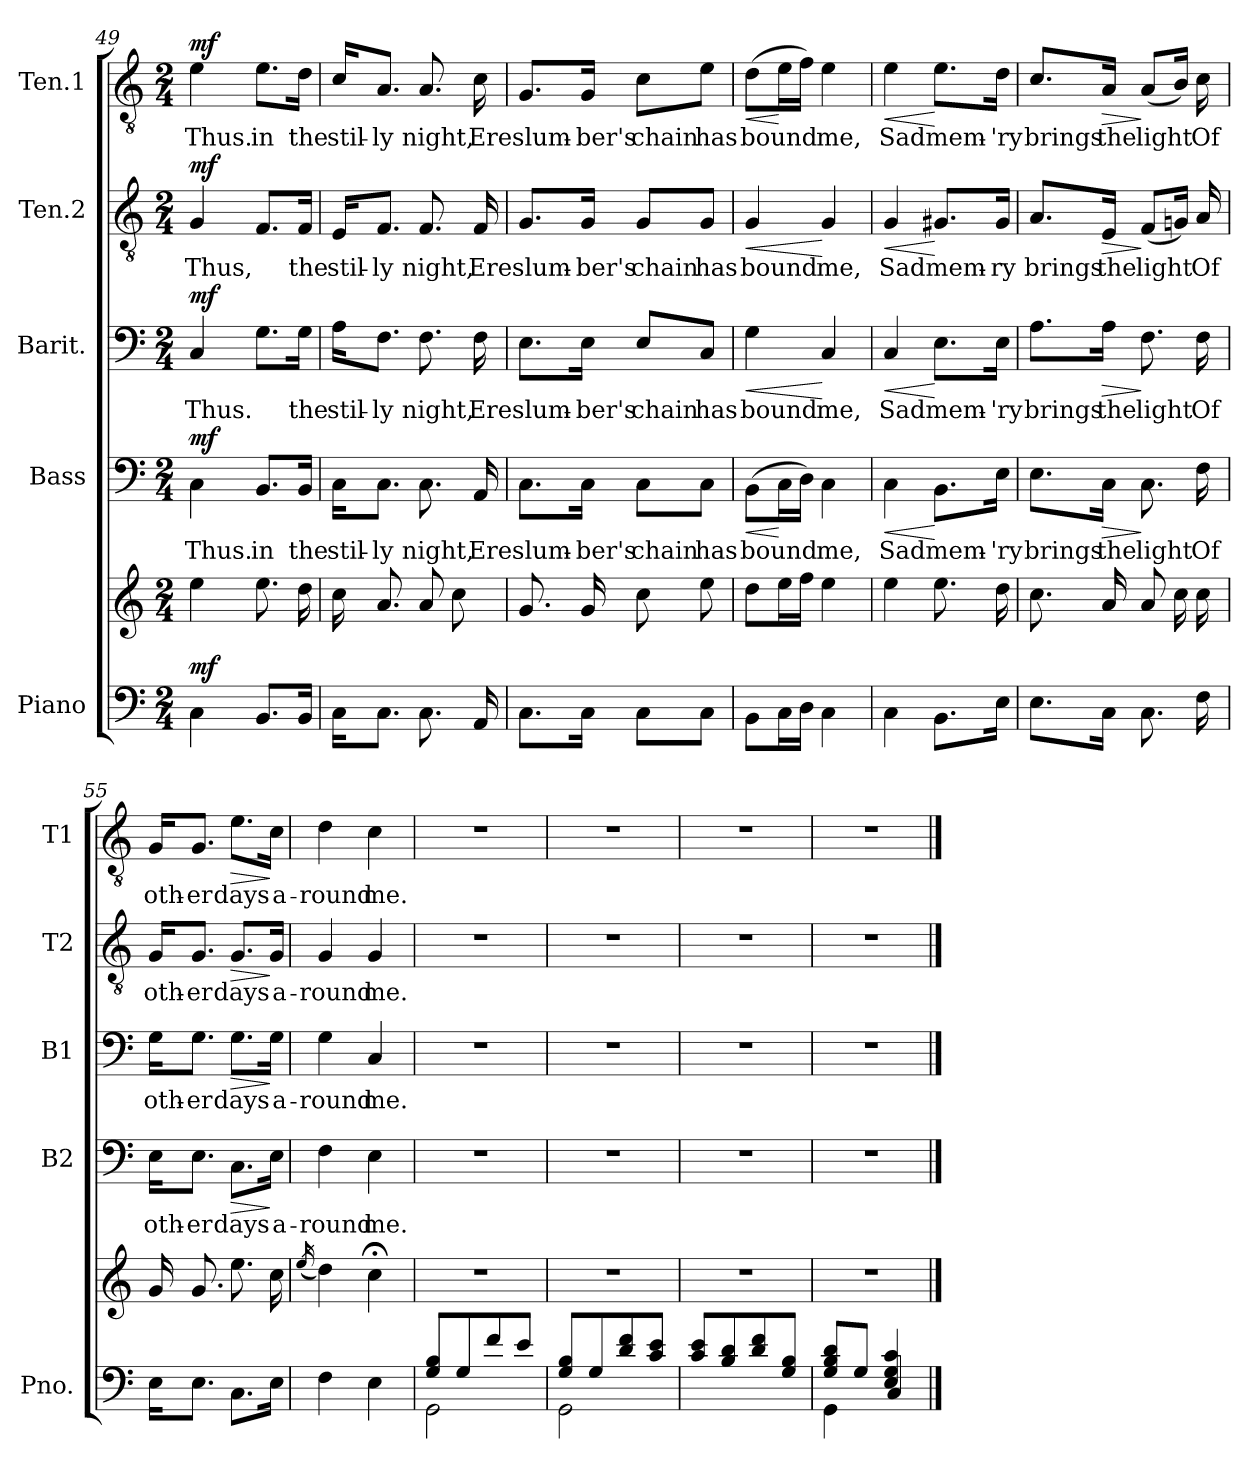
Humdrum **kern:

**kern	**kern	**dynam	**kern	**text	**dynam	**kern	**text	**dynam	**kern	**text	**dynam	**kern	**text	**dynam
*part5	*part5	*part5	*part4	*part4	*part4	*part3	*part3	*part3	*part2	*part2	*part2	*part1	*part1	*part1
*staff6	*staff5	*staff5/6	*staff4	*staff4	*staff4	*staff3	*staff3	*staff3	*staff2	*staff2	*staff2	*staff1	*staff1	*staff1
*I"Piano	*	*	*I"Bass	*	*	*I"Barit.	*	*	*I"Ten.2	*	*	*I"Ten.1	*	*
*I'Pno.	*	*	*I'B2	*	*	*I'B1	*	*	*I'T2	*	*	*I'T1	*	*
*clefF4	*clefG2	*	*clefF4	*	*	*clefF4	*	*	*clefGv2	*	*	*clefGv2	*	*
*k[]	*k[]	*	*k[]	*	*	*k[]	*	*	*k[]	*	*	*k[]	*	*
*M2/4	*M2/4	*	*M2/4	*	*	*M2/4	*	*	*M2/4	*	*	*M2/4	*	*
=49	=49	=49	=49	=49	=49	=49	=49	=49	=49	=49	=49	=49	=49	=49
!	!	!LO:DY:a=2	!	!LO:LY:b	!LO:DY:a	!	!LO:LY:b	!LO:DY:a	!	!LO:LY:b	!LO:DY:a	!	!LO:LY:b	!LO:DY:a
4C\	4ee\	mf	4C\	Thus.	mf	4C/	Thus.	mf	4G/	Thus,	mf	4e\	Thus.	mf
!	!	!	!	!LO:LY:b	!	!	!	!	!	!	!	!	!LO:LY:b	!
8.BB/L	8.ee\	.	8.BB/L	in	.	8.G\L	.	.	8.F/L	.	.	8.e\L	in	.
!	!	!	!	!LO:LY:b	!	!	!LO:LY:b	!	!	!LO:LY:b	!	!	!LO:LY:b	!
16BB/Jk	16dd\	.	16BB/Jk	the	.	16G\Jk	the	.	16F/Jk	the	.	16d\Jk	the	.
=50	=50	=50	=50	=50	=50	=50	=50	=50	=50	=50	=50	=50	=50	=50
!	!	!	!	!LO:LY:b	!	!	!LO:LY:b	!	!	!LO:LY:b	!	!	!LO:LY:b	!
16C\KL	16cc\	.	16C\KL	stil-	.	16A\KL	stil-	.	16E/KL	stil-	.	16c/KL	stil-	.
!	!	!	!	!LO:LY:b	!	!	!LO:LY:b	!	!	!LO:LY:b	!	!	!LO:LY:b	!
8.C\J	8.a/	.	8.C\J	-ly	.	8.F\J	-ly	.	8.F/J	-ly	.	8.A/J	-ly	.
!	!	!	!	!LO:LY:b	!	!	!LO:LY:b	!	!	!LO:LY:b	!	!	!LO:LY:b	!
8.C\	8a/	.	8.C\	night,	.	8.F\	night,	.	8.F/	night,	.	8.A/	night,	.
.	8cc\	.	.	.	.	.	.	.	.	.	.	.	.	.
!	!	!	!	!LO:LY:b	!	!	!LO:LY:b	!	!	!LO:LY:b	!	!	!LO:LY:b	!
16AA/	.	.	16AA/	Ere	.	16F\	Ere	.	16F/	Ere	.	16c\	Ere	.
=51	=51	=51	=51	=51	=51	=51	=51	=51	=51	=51	=51	=51	=51	=51
!	!	!	!	!LO:LY:b	!	!	!LO:LY:b	!	!	!LO:LY:b	!	!	!LO:LY:b	!
8.C\L	8.g/	.	8.C\L	slum-	.	8.E\L	slum-	.	8.G/L	slum-	.	8.G/L	slum-	.
!	!	!	!	!LO:LY:b	!	!	!LO:LY:b	!	!	!LO:LY:b	!	!	!LO:LY:b	!
16C\Jk	16g/	.	16C\Jk	-ber's	.	16E\Jk	-ber's	.	16G/Jk	-ber's	.	16G/Jk	-ber's	.
!	!	!	!	!LO:LY:b	!	!	!LO:LY:b	!	!	!LO:LY:b	!	!	!LO:LY:b	!
8C\L	8cc\	.	8C\L	chain	.	8E/L	chain	.	8G/L	chain	.	8c\L	chain	.
!	!	!	!	!LO:LY:b	!	!	!LO:LY:b	!	!	!LO:LY:b	!	!	!LO:LY:b	!
8C\J	8ee\	.	8C\J	has	.	8C/J	has	.	8G/J	has	.	8e\J	has	.
!!LO:LB:g=z
=52	=52	=52	=52	=52	=52	=52	=52	=52	=52	=52	=52	=52	=52	=52
!	!	!	!	!LO:LY:b	!LO:HP:b	!	!LO:LY:b	!LO:HP:b	!	!LO:LY:b	!LO:HP:b	!	!LO:LY:b	!LO:HP:b
8BB\L	8dd\L	.	(8BB\L	bound	<	4G\	bound	<	4G/	bound	<	(8d\L	bound	<
16C\L	16ee\L	.	16C\L	.	[	.	.	.	.	.	.	16e\L	.	[
16D\JJ	16ff\JJ	.	16D\JJ)	.	.	.	.	.	.	.	.	16f\JJ)	.	.
!	!	!	!	!LO:LY:b	!	!	!LO:LY:b	!	!	!LO:LY:b	!	!	!LO:LY:b	!
4C\	4ee\	.	4C\	me,	.	4C/	me,	[	4G/	me,	[	4e\	me,	.
=53	=53	=53	=53	=53	=53	=53	=53	=53	=53	=53	=53	=53	=53	=53
!	!	!	!	!LO:LY:b	!LO:HP:b	!	!LO:LY:b	!LO:HP:b	!	!LO:LY:b	!LO:HP:b	!	!LO:LY:b	!LO:HP:b
4C\	4ee\	.	4C\	Sad	<	4C/	Sad	<	4G/	Sad	<	4e\	Sad	<
!	!	!	!	!LO:LY:b	!	!	!LO:LY:b	!	!	!LO:LY:b	!	!	!LO:LY:b	!
8.BB\L	8.ee\	.	8.BB\L	mem-	[	8.E\L	mem-	[	8.G#X/L	mem-	[	8.e\L	mem-	[
!	!	!	!	!LO:LY:b	!	!	!LO:LY:b	!	!	!LO:LY:b	!	!	!LO:LY:b	!
16E\Jk	16dd\	.	16E\Jk	-'ry	.	16E\Jk	-'ry	.	16G#/Jk	-ry	.	16d\Jk	-'ry	.
=54	=54	=54	=54	=54	=54	=54	=54	=54	=54	=54	=54	=54	=54	=54
!	!	!	!	!LO:LY:b	!	!	!LO:LY:b	!	!	!LO:LY:b	!	!	!LO:LY:b	!
8.E\L	8.cc\	.	8.E\L	brings	.	8.A\L	brings	.	8.A/L	brings	.	8.c/L	brings	.
!	!	!	!	!LO:LY:b	!LO:HP:b	!	!LO:LY:b	!LO:HP:b	!	!LO:LY:b	!LO:HP:b	!	!LO:LY:b	!LO:HP:b
16C\Jk	16a/	.	16C\Jk	the	>	16A\Jk	the	>	16E/Jk	the	>	16A/Jk	the	>
!	!	!	!	!LO:LY:b	!	!	!LO:LY:b	!	!	!LO:LY:b	!	!	!LO:LY:b	!
8.C\	8a/	.	8.C\	light	]	8.F\	light	]	(8F/L	light	]	(8A/L	light	]
.	16cc\	.	.	.	.	.	.	.	16Gn/Jk)	.	.	16B/Jk)	.	.
!	!	!	!	!LO:LY:b	!	!	!LO:LY:b	!	!	!LO:LY:b	!	!	!LO:LY:b	!
16F\	16cc\	.	16F\	Of	.	16F\	Of	.	16A/	Of	.	16c\	Of	.
=55	=55	=55	=55	=55	=55	=55	=55	=55	=55	=55	=55	=55	=55	=55
!	!	!	!	!LO:LY:b	!	!	!LO:LY:b	!	!	!LO:LY:b	!	!	!LO:LY:b	!
16E\KL	16g/	.	16E\KL	oth-	.	16G\KL	oth-	.	16G/KL	oth-	.	16G/KL	oth-	.
!	!	!	!	!LO:LY:b	!	!	!LO:LY:b	!	!	!LO:LY:b	!	!	!LO:LY:b	!
8.E\J	8.g/	.	8.E\J	-er	.	8.G\J	-er	.	8.G/J	-er	.	8.G/J	-er	.
!	!	!	!	!LO:LY:b	!LO:HP:b	!	!LO:LY:b	!LO:HP:b	!	!LO:LY:b	!LO:HP:b	!	!LO:LY:b	!LO:HP:b
8.C\L	8.ee\	.	8.C\L	days	>	8.G\L	days	>	8.G/L	days	>	8.e\L	days	>
!	!	!	!	!LO:LY:b	!	!	!LO:LY:b	!	!	!LO:LY:b	!	!	!LO:LY:b	!
16E\Jk	16cc\	.	16E\Jk	a-	]	16G\Jk	a-	]	16G/Jk	a-	]	16c\Jk	a-	]
=56	=56	=56	=56	=56	=56	=56	=56	=56	=56	=56	=56	=56	=56	=56
.	(16qee/	.	.	.	.	.	.	.	.	.	.	.	.	.
!	!	!	!	!LO:LY:b	!	!	!LO:LY:b	!	!	!LO:LY:b	!	!	!LO:LY:b	!
4F\	4dd\)	.	4F\	-round	.	4G\	-round	.	4G/	-round	.	4d\	-round	.
!	!	!	!	!LO:LY:b	!	!	!LO:LY:b	!	!	!LO:LY:b	!	!	!LO:LY:b	!
4E\	4cc;<\	.	4E\	me.	.	4C/	me.	.	4G/	me.	.	4c\	me.	.
=57	=57	=57	=57	=57	=57	=57	=57	=57	=57	=57	=57	=57	=57	=57
*^	*	*	*	*	*	*	*	*	*	*	*	*	*	*
8G/ 8B/L	2GG\	2r	.	2r	.	.	2r	.	.	2r	.	.	2r	.	.
8G/	.	.	.	.	.	.	.	.	.	.	.	.	.	.	.
8f/	.	.	.	.	.	.	.	.	.	.	.	.	.	.	.
8e/J	.	.	.	.	.	.	.	.	.	.	.	.	.	.	.
=58	=58	=58	=58	=58	=58	=58	=58	=58	=58	=58	=58	=58	=58	=58	=58
8G/ 8B/L	2GG\	2r	.	2r	.	.	2r	.	.	2r	.	.	2r	.	.
8G/	.	.	.	.	.	.	.	.	.	.	.	.	.	.	.
8d/ 8f/	.	.	.	.	.	.	.	.	.	.	.	.	.	.	.
8c/ 8e/J	.	.	.	.	.	.	.	.	.	.	.	.	.	.	.
*v	*v	*	*	*	*	*	*	*	*	*	*	*	*	*	*
!!LO:PB:g=z
=59	=59	=59	=59	=59	=59	=59	=59	=59	=59	=59	=59	=59	=59	=59
8c/ 8e/L	2r	.	2r	.	.	2r	.	.	2r	.	.	2r	.	.
8B/ 8d/	.	.	.	.	.	.	.	.	.	.	.	.	.	.
8d/ 8f/	.	.	.	.	.	.	.	.	.	.	.	.	.	.
8G/ 8B/J	.	.	.	.	.	.	.	.	.	.	.	.	.	.
=60	=60	=60	=60	=60	=60	=60	=60	=60	=60	=60	=60	=60	=60	=60
*^	*	*	*	*	*	*	*	*	*	*	*	*	*	*
8G/ 8B/ 8d/L	4GG\	2r	.	2r	.	.	2r	.	.	2r	.	.	2r	.	.
8G/J	.	.	.	.	.	.	.	.	.	.	.	.	.	.	.
4E/ 4G/ 4c/	4C/	.	.	.	.	.	.	.	.	.	.	.	.	.	.
*v	*v	*	*	*	*	*	*	*	*	*	*	*	*	*	*
==	==	==	==	==	==	==	==	==	==	==	==	==	==	==
*-	*-	*-	*-	*-	*-	*-	*-	*-	*-	*-	*-	*-	*-	*-
